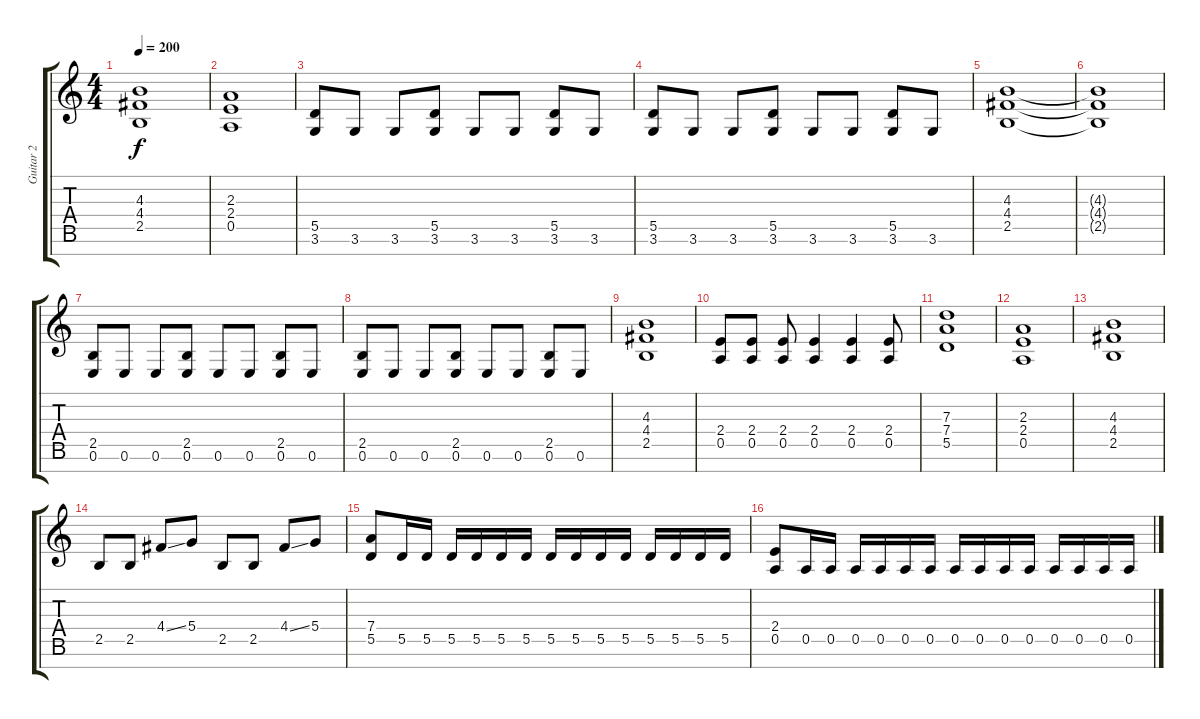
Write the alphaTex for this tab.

\track ("Guitar 2" "Guitar 2") {instrument distortionguitar}
\staff {score tabs}
\tuning (E4 B3 G3 D3 A2 E2 B1) {hide}
\ts (4 4)
\tempo 200
\clef g2
\ks c
(4.3 4.4 2.5).1{dy f} |
(2.3 2.4 0.5).1 |
\section ("" "")
(5.5 3.6).8 3.6.8 3.6.8 (5.5 3.6).8 3.6.8 3.6.8 (5.5 3.6).8 3.6.8 |
(5.5 3.6).8 3.6.8 3.6.8 (5.5 3.6).8 3.6.8 3.6.8 (5.5 3.6).8 3.6.8 |
(4.3 4.4 2.5).1 |
(4.3{t} 4.4{t} 2.5{t}).1 |
(2.5 0.6).8 0.6.8 0.6.8 (2.5 0.6).8 0.6.8 0.6.8 (2.5 0.6).8 0.6.8 |
(2.5 0.6).8 0.6.8 0.6.8 (2.5 0.6).8 0.6.8 0.6.8 (2.5 0.6).8 0.6.8 |
(4.3 4.4 2.5).1 |
(2.4 0.5).8 (2.4 0.5).8 (2.4 0.5).8 (2.4 0.5).4 (2.4 0.5).4 (2.4 0.5).8 |
\section ("" "")
(7.3 7.4 5.5).1 |
(2.3 2.4 0.5).1 |
(4.3 4.4 2.5).1 |
2.5.8 2.5.8 4.4{ss}.8 5.4.8 2.5.8 2.5.8 4.4{ss}.8 5.4.8 |
(7.4 5.5).8 5.5.16 5.5.16 5.5.16 5.5.16 5.5.16 5.5.16 5.5.16 5.5.16 5.5.16 5.5.16 5.5.16 5.5.16 5.5.16 5.5.16 |
(2.4 0.5).8 0.5.16 0.5.16 0.5.16 0.5.16 0.5.16 0.5.16 0.5.16 0.5.16 0.5.16 0.5.16 0.5.16 0.5.16 0.5.16 0.5.16
